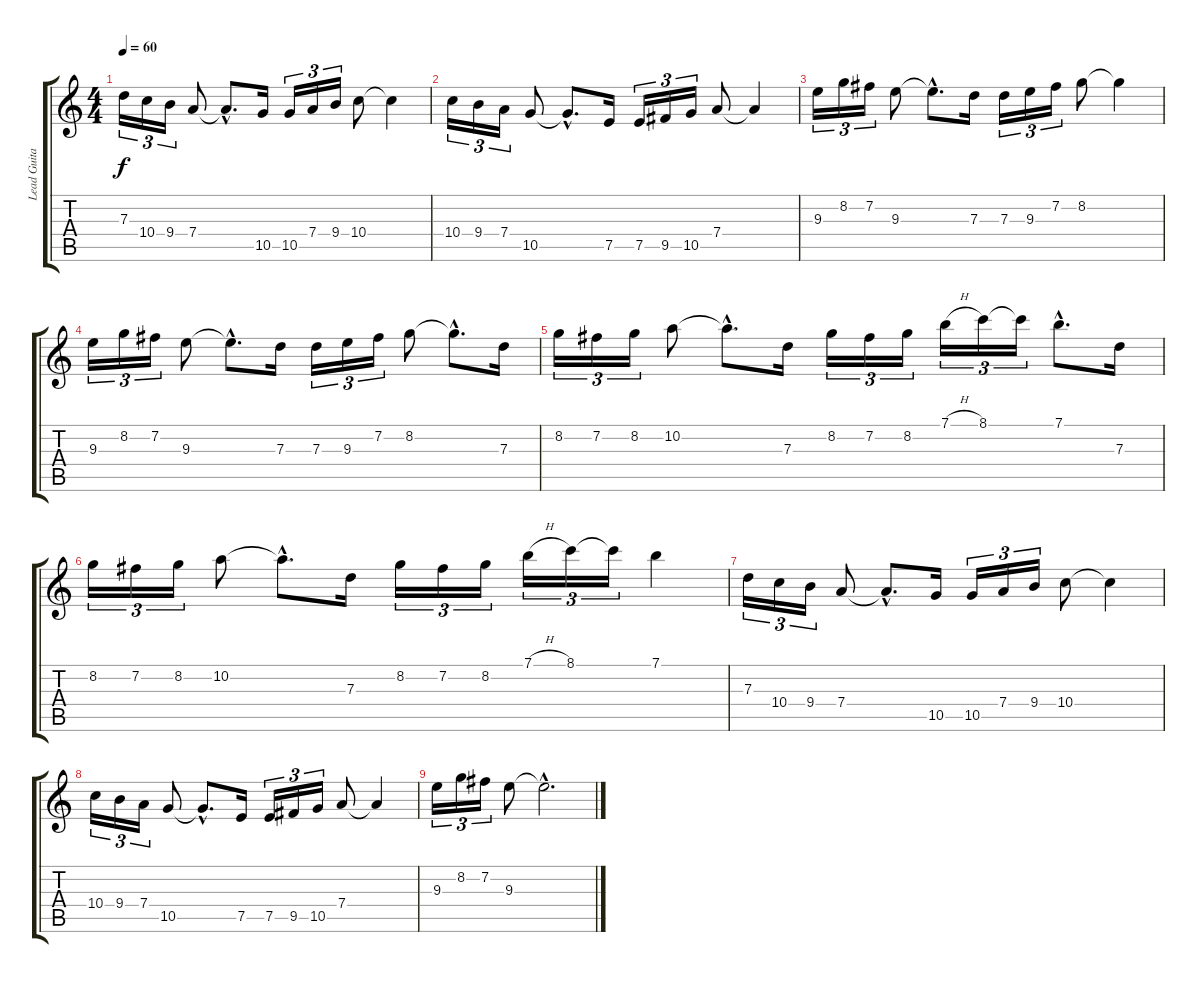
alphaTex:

\track ("Lead Guitar" "Lead Guita") {instrument acousticguitarnylon}
\staff {score tabs}
\tuning (E4 B3 G3 D3 A2 E2) {hide}
\ts (4 4)
\tempo 60
\clef g2
\ks c
7.3.16{tu (3 2) dy f} 10.4.16{tu (3 2)} 9.4.16{tu (3 2)} 7.4.8 7.4{hac t}.8{d} 10.5.16 10.5.16{tu (3 2)} 7.4.16{tu (3 2)} 9.4.16{tu (3 2)} 10.4.8 10.4{t}.4 |
10.4.16{tu (3 2)} 9.4.16{tu (3 2)} 7.4.16{tu (3 2)} 10.5.8 10.5{hac t}.8{d} 7.5.16 7.5.16{tu (3 2)} 9.5.16{tu (3 2)} 10.5.16{tu (3 2)} 7.4.8 7.4{t}.4 |
9.3.16{tu (3 2)} 8.2.16{tu (3 2)} 7.2.16{tu (3 2)} 9.3.8 9.3{hac t}.8{d} 7.3.16 7.3.16{tu (3 2)} 9.3.16{tu (3 2)} 7.2.16{tu (3 2)} 8.2.8 8.2{t}.4 |
9.3.16{tu (3 2)} 8.2.16{tu (3 2)} 7.2.16{tu (3 2)} 9.3.8 9.3{hac t}.8{d} 7.3.16 7.3.16{tu (3 2)} 9.3.16{tu (3 2)} 7.2.16{tu (3 2)} 8.2.8 8.2{hac t}.8{d} 7.3.16 |
8.2.16{tu (3 2)} 7.2.16{tu (3 2)} 8.2.16{tu (3 2)} 10.2.8 10.2{hac t}.8{d} 7.3.16 8.2.16{tu (3 2)} 7.2.16{tu (3 2)} 8.2.16{tu (3 2)} 7.1{h}.16{tu (3 2)} 8.1.16{tu (3 2)} 8.1{t}.16{tu (3 2)} 7.1{hac}.8{d} 7.3.16 |
8.2.16{tu (3 2)} 7.2.16{tu (3 2)} 8.2.16{tu (3 2)} 10.2.8 10.2{hac t}.8{d} 7.3.16 8.2.16{tu (3 2)} 7.2.16{tu (3 2)} 8.2.16{tu (3 2)} 7.1{h}.16{tu (3 2)} 8.1.16{tu (3 2)} 8.1{t}.16{tu (3 2)} 7.1.4 |
7.3.16{tu (3 2)} 10.4.16{tu (3 2)} 9.4.16{tu (3 2)} 7.4.8 7.4{hac t}.8{d} 10.5.16 10.5.16{tu (3 2)} 7.4.16{tu (3 2)} 9.4.16{tu (3 2)} 10.4.8 10.4{t}.4 |
10.4.16{tu (3 2)} 9.4.16{tu (3 2)} 7.4.16{tu (3 2)} 10.5.8 10.5{hac t}.8{d} 7.5.16 7.5.16{tu (3 2)} 9.5.16{tu (3 2)} 10.5.16{tu (3 2)} 7.4.8 7.4{t}.4 |
9.3.16{tu (3 2)} 8.2.16{tu (3 2)} 7.2.16{tu (3 2)} 9.3.8 9.3{hac t}.2{d}
